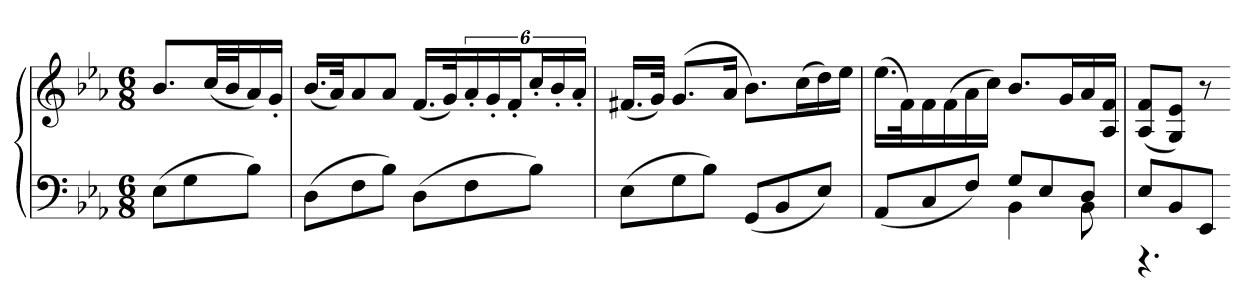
**kern	**kern
*part1	*part1
*staff2	*staff1
*clefF4	*clefG2
*k[b-e-a-]	*k[b-e-a-]
*M6/8	*M6/8
=	=
(8E-L	8.b-L
8G	.
.	(32ccLL
.	32b-J
8B-J)	16a-)
.	16g'JJ
=133	=133
(8DL	(16.b-LL
.	32a-JK)
8F	8a-
8B-J)	8a-J
(8DL	(16.fLL
.	32gK)
8F	24a-'
.	24g'
.	24f'J
8B-J)	24cc'L
.	24b-'
.	24a-'JJ
=134	=134
(8E-L	(16.f#XLL
.	32gJJk)
8G	(8.gL
8B-J)	.
.	16a-Jk
(8GGL	8.b-L)
8BB-	.
.	(16ccL
8E-J)	16dd)
.	16ee-JJ
=135	=135
*^	*
(8AA-L	4.ryy	(16.ee-LL
.	.	32fK)
8C	.	16f
.	.	(16f
8FJ)	.	16a-
.	.	16ccJJ)
8GL	4BB-	8.b-L
8E-	.	.
.	.	16gL
8DJ	8BB-	16a-
.	.	16A- 16fJJ
=136	=136	=136
8E-L	4.r	(8A- 8fL
8BB-	.	8G 8e-J)
8EE-J	.	8r
*v	*v	*
=-	=-
*-	*-
